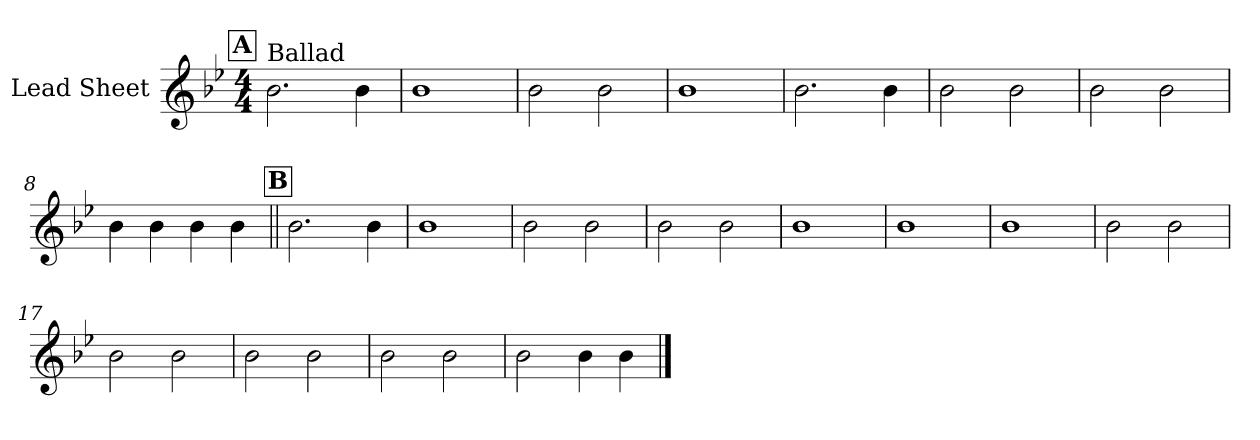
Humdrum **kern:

**kern
*part1
*staff1
*I"Lead Sheet
*clefG2
*k[b-e-]
*B-:
*M4/4
!!LO:REH:place=s1:a:fs=14:t=A
=1
!LO:TX:a:t=Ballad
2.b-\
4b-\
=2
1b-
=3
2b-\
2b-\
=4
1b-
!!LO:LB:g=z
=5
2.b-\
4b-\
=6
2b-\
2b-\
=7
2b-\
2b-\
=8
4b-\
4b-\
4b-\
4b-\
!!LO:LB:g=z
!!LO:REH:place=s1:a:fs=14:t=B
=9||
2.b-\
4b-\
=10
1b-
=11
2b-\
2b-\
=12
2b-\
2b-\
!!LO:LB:g=z
=13
1b-
=14
1b-
=15
1b-
=16
2b-\
2b-\
!!LO:LB:g=z
=17
2b-\
2b-\
=18
2b-\
2b-\
=19
2b-\
2b-\
=20
2b-\
4b-\
4b-\
==
*-
